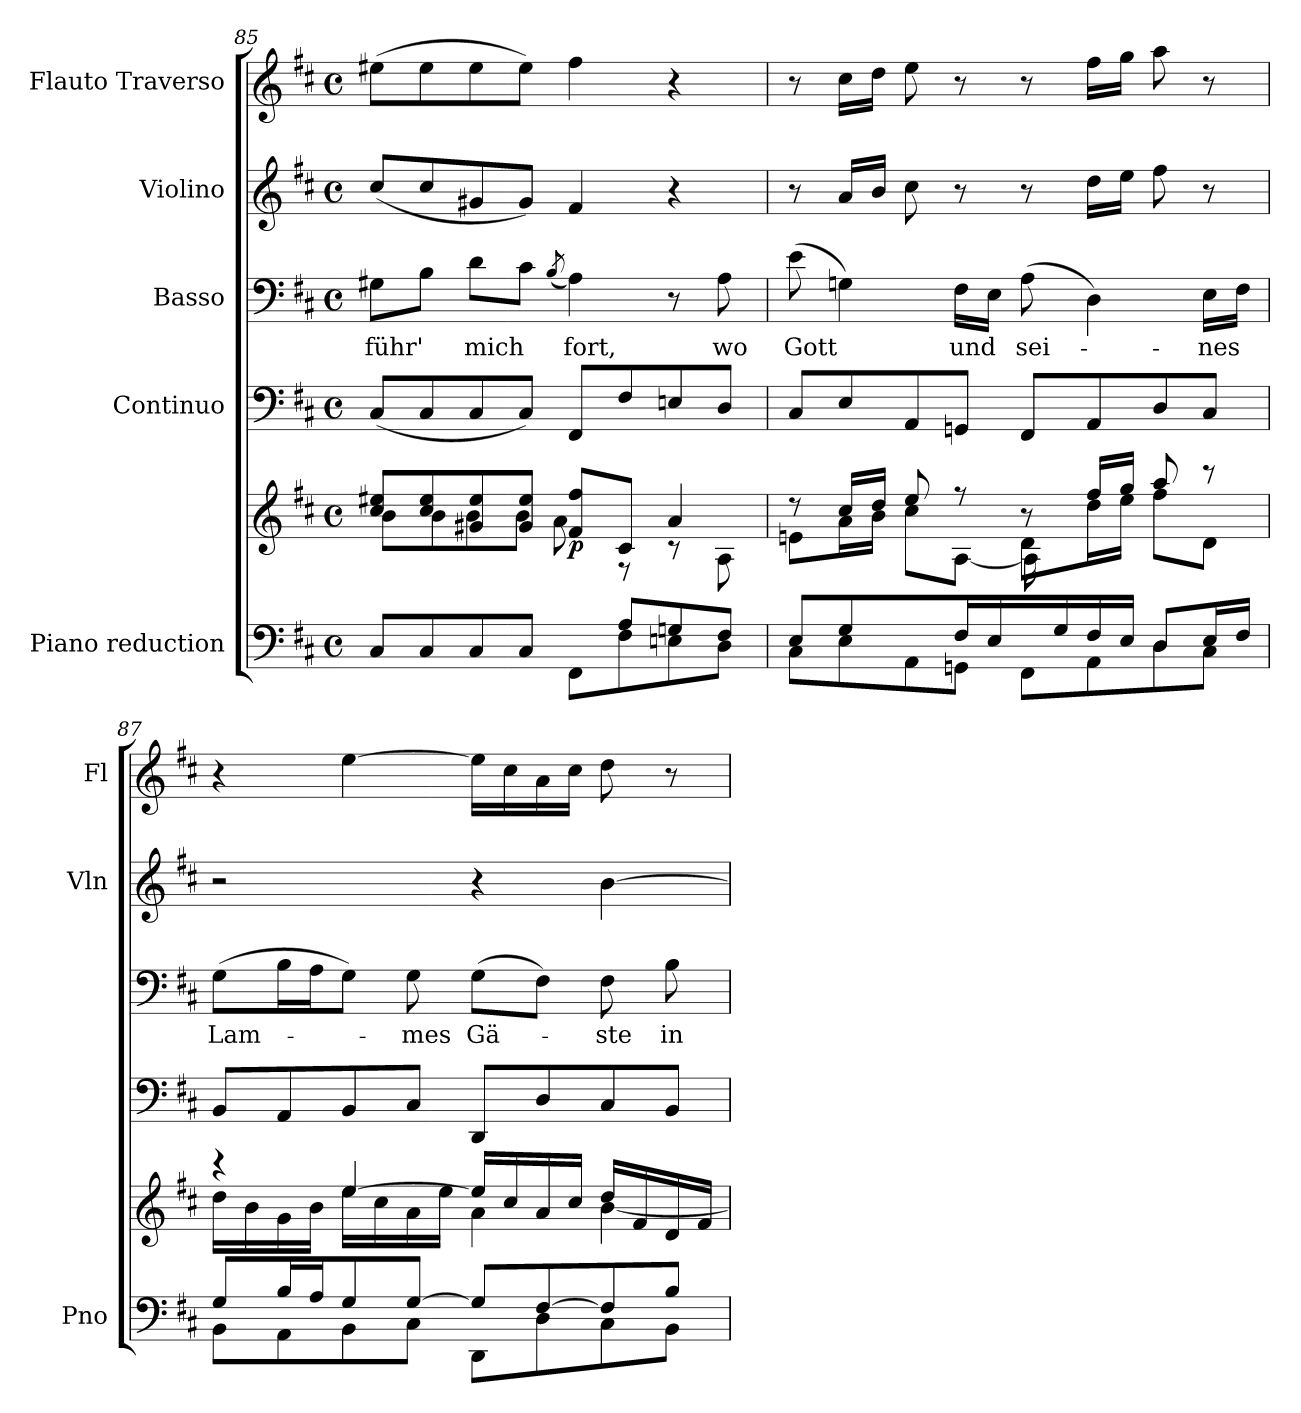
**kern	**kern	**dynam	**kern	**kern	**text	**kern	**kern
*part5	*part5	*part5	*part4	*part3	*part3	*part2	*part1
*staff6	*staff5	*staff5/6	*staff4	*staff3	*staff3	*staff2	*staff1
*I"Piano reduction	*	*	*I"Continuo	*I"Basso	*	*I"Violino	*I"Flauto Traverso
*I'Pno	*	*	*	*	*	*I'Vln	*I'Fl
*clefF4	*clefG2	*	*clefF4	*clefF4	*	*clefG2	*clefG2
*k[f#c#]	*k[f#c#]	*	*k[f#c#]	*k[f#c#]	*	*k[f#c#]	*k[f#c#]
*M4/4	*M4/4	*	*M4/4	*M4/4	*	*M4/4	*M4/4
*met(c)	*met(c)	*	*met(c)	*met(c)	*	*met(c)	*met(c)
=85	=85	=85	=85	=85	=85	=85	=85
*^	*^	*	*	*	*	*	*
!	!	!	!	!	!	!	!LO:LY:b	!	!
8C#/L	2ryy	8cc#/ 8ee#X/L	8b\L	.	(8C#/L	8G#X\L	führ'	(8cc#/L	(8ee#X\L
8C#/	.	8cc#/ 8ee#/	8b\	.	8C#/	8B\J	.	8cc#/	8ee#\
!	!	!	!	!	!	!	!LO:LY:b	!	!
8C#/	.	8g#X/ 8ee#/	8b\	.	8C#/	8d\L	mich	8g#X/	8ee#\
8C#/J	.	8g#/ 8ee#/J	8b\J	.	8C#/J)	8c#\J	.	8g#/J)	8ee#\J)
.	.	.	.	.	.	(8qB/	.	.	.
!	!	!	!	!LO:DY:b	!	!	!LO:LY:b	!	!
8ryy	8FF#\L	8f#/ 8ff#/L	8a\	p	8FF#/L	4A\)	fort,	4f#/	4ff#\
8A/L	8F#\	8c#/J	8r	.	8F#/	.	.	.	.
8Gn/	8En\	4a/	8r	.	8En/	8r	.	4r	4r
!	!	!	!	!	!	!	!LO:LY:b	!	!
8F#/J	8D\J	.	8A\	.	8D/J	8A\	wo	.	.
!!LO:LB:g=z
=86	=86	=86	=86	=86	=86	=86	=86	=86	=86
*	*	*	*^	*	*	*	*	*	*
!	!	!	!	!	!	!	!	!LO:LY:b	!	!
8E/	8C#\L	8r	8en\L	2ryy	.	8C#/L	(8e\	Gott	8r	8r
4G/	8E\	16cc#/LL	16a\L	.	.	8E/	4Gn\)	.	16a/LL	16cc#\LL
.	.	16dd/JJ	16b\JJ	.	.	.	.	.	16b/JJ	16dd\JJ
.	8AA\	8ee/	8cc#\L	.	.	8AA/	.	.	8cc#\	8ee\
!	!	!	!	!	!	!	!	!LO:LY:b	!	!
16F#/LL	8GGn\J	8r	[8A\J	.	.	8GGn/J	16F#\LL	und	8r	8r
16E/JJ	.	.	.	.	.	.	16E\JJ	.	.	.
!	!	!	!	!	!	!	!	!LO:LY:b	!	!
16ryy	8FF#\L	8r	8d\L	16A\LL]	.	8FF#/L	(8A\	sei-	8r	8r
16G/	.	.	.	4..ryy	.	.	.	.	.	.
16F#/	8AA\	16ff#/LL	16dd\L	.	.	8AA/	4D\)	.	16dd\LL	16ff#\LL
16E/JJ	.	16gg/JJ	16ee\JJ	.	.	.	.	.	16ee\JJ	16gg\JJ
8D/L	8D\	8aa/	8ff#\L	.	.	8D/	.	.	8ff#\	8aa\
!	!	!	!	!	!	!	!	!LO:LY:b	!	!
16E/L	8C#\J	8r	8d\J	.	.	8C#/J	16E\LL	-nes	8r	8r
16F#/JJ	.	.	.	.	.	.	16F#\JJ	.	.	.
*	*	*	*v	*v	*	*	*	*	*	*
=87	=87	=87	=87	=87	=87	=87	=87	=87	=87
!	!	!	!	!	!	!	!LO:LY:b	!	!
8G/L	8BB\L	4r	16dd\LL	.	8BB/L	(8G\L	Lam-	2r	4r
.	.	.	16b\	.	.	.	.	.	.
16B/L	8AA\	.	16g\	.	8AA/	16B\L	.	.	.
16A/J	.	.	16b\JJ	.	.	16A\J	.	.	.
8G/	8BB\	[4ee/	16ee\LL	.	8BB/	8G\J)	.	.	[4ee\
.	.	.	16cc#\	.	.	.	.	.	.
!	!	!	!	!	!	!	!LO:LY:b	!	!
[8G/J	8C#\J	.	16a\	.	8C#/J	8G\	-mes	.	.
.	.	.	16ee\JJ	.	.	.	.	.	.
!	!	!	!	!	!	!	!LO:LY:b	!	!
8G/L]	8DD\L	16ee/LL]	4a\	.	8DD/L	(8G\L	Gä-	4r	16ee\LL]
.	.	16cc#/	.	.	.	.	.	.	16cc#\
[8F#/	8D\	16a/	.	.	8D/	8F#\J)	.	.	16a\
.	.	16cc#/JJ	.	.	.	.	.	.	16cc#\JJ
!	!	!	!	!	!	!	!LO:LY:b	!	!
8F#/]	8C#\	16dd/LL	[>4b\	.	8C#/	8F#\	-ste	[4b\	8dd\
.	.	16f#/	.	.	.	.	.	.	.
!	!	!	!	!	!	!	!LO:LY:b	!	!
8B/J	8BB\J	16d/	.	.	8BB/J	8B\	in	.	8r
.	.	16f#/JJ	.	.	.	.	.	.	.
*v	*v	*	*	*	*	*	*	*	*
*	*v	*v	*	*	*	*	*	*
=	=	=	=	=	=	=	=
*-	*-	*-	*-	*-	*-	*-	*-
